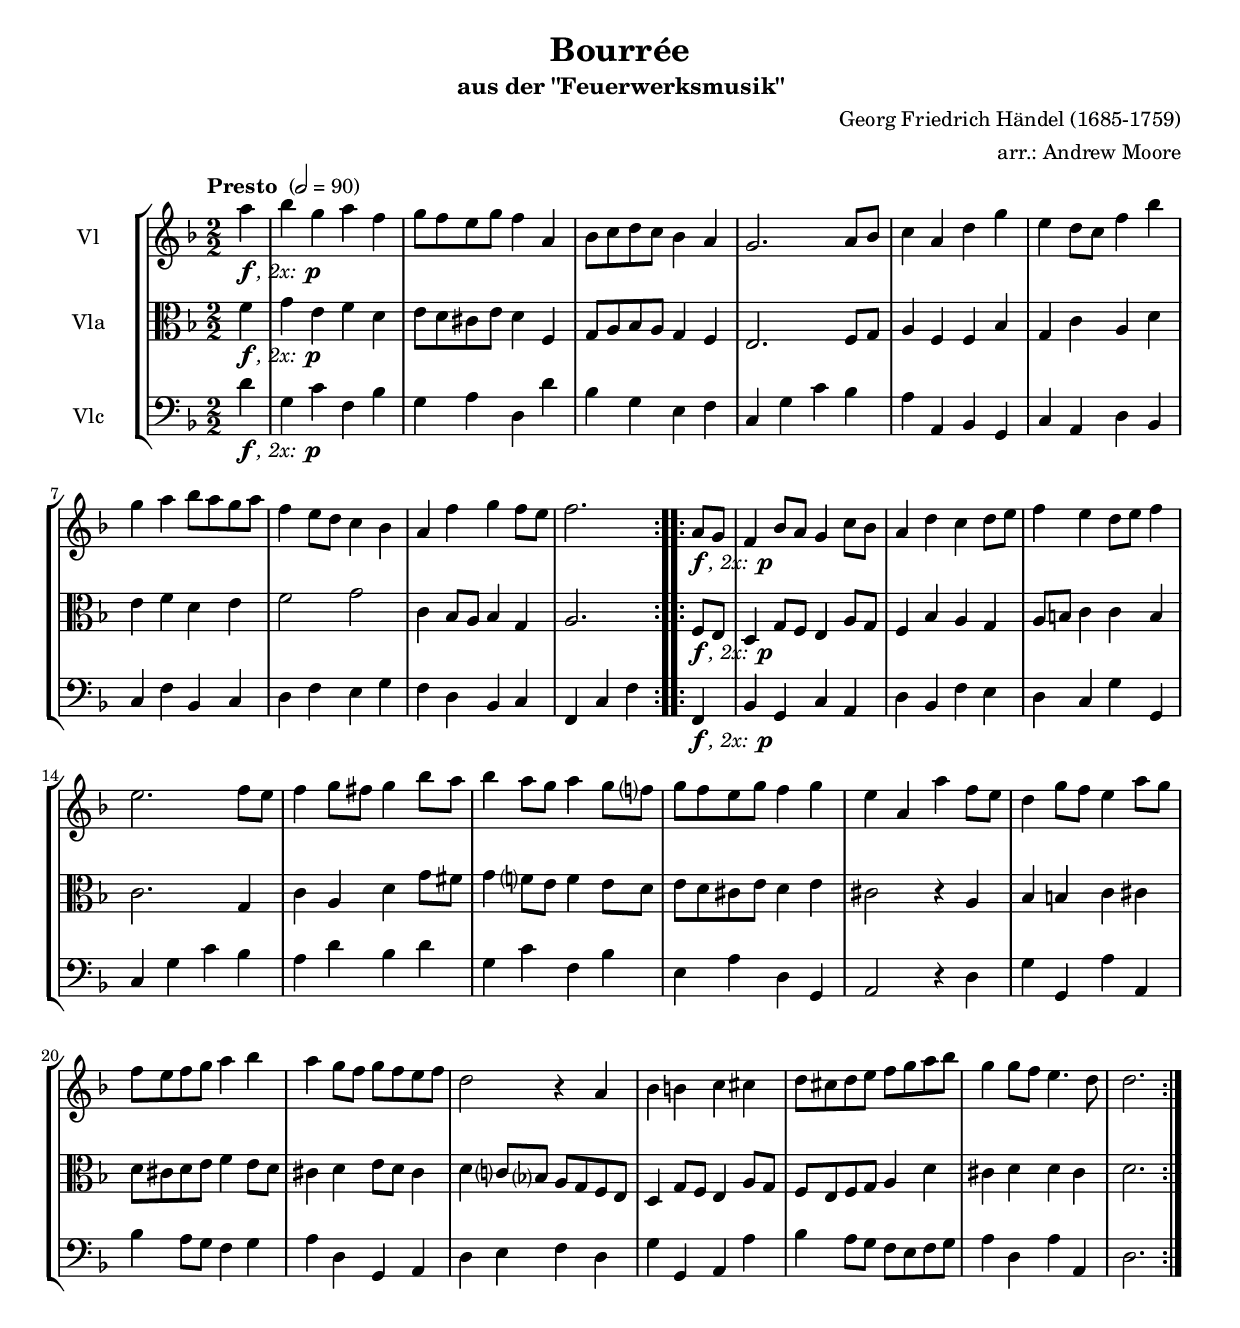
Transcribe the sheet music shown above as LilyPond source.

\version "2.14.2"
\include "deutsch.ly"

#(set-global-staff-size 18)

\header {
  title = "Bourrée"
  subtitle = "aus der \"Feuerwerksmusik\""
  composer = "Georg Friedrich Händel (1685-1759)"
  arranger = "arr.: Andrew Moore"
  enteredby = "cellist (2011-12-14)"
}

voiceconsts = {
 \key d \minor
 \time 2/2
 \numericTimeSignature
 \compressFullBarRests
 \tempo "Presto " 2=90
}

%minstr = "harpsichord"
mihi = "clarinet"
%minstr = "accordion"
milo = "bassoon"

ftop = \markup \italic { \dynamic f ", 2x: " \dynamic p }

va = \relative c''' {
  \voiceconsts
  \clef "treble"

  \repeat volta 2 {
    \partial 4 a4_\ftop
    b g a f
    g8 f e g f4 a,
    b8 c d c b4 a
    g2. a8 b

    c4 a d g
    e d8 c f4 b
    g a b8 a g a
    f4 e8 d c4 b

    a f' g f8 e
    f2.
  }

  \repeat volta 2 {
    \partial 4 a,8_\ftop g
    f4 b8 a g4 c8 b
    a4 d c d8 e

    f4 e d8 e f4
    e2. f8 e
    f4 g8 fis g4 b8 a
    b4 a8 g a4 g8 f?

    g f e g f4 g
    e a, a' f8 e
    d4 g8 f e4 a8 g
    f e f g a4 b

    a g8 f g f e f
    d2 r4 a
    b h c cis
    d8 cis d e f g a b
    g4 g8 f e4. d8
    d2.
  }
}

vb = \relative c'' {
  \voiceconsts
  \clef "alto"

  \repeat volta 2 {
    \partial 4 f4_\ftop
    g e f d
    e8 d cis e d4 f,
    g8 a b a g4 f
    e2. f8 g

    a4 f f b
    g c a d
    e f d e
    f2 g

    c,4 b8 a b4 g
    a2.
  }

  \repeat volta 2 {
    \partial 4 f8_\ftop e
    d4 g8 f e4 a8 g
    f4 b a g

    a8 h c4 c h4
    c2. g4
    c a d g8 fis
    g4 f?8 e f4 e8 d

    e d cis e d4 e
    cis2 r4 a
    b h c cis
    d8 cis d e f4 e8 d

    cis4 d e8 d cis4
    d c?8 b? a g f e
    d4 g8 f e4 a8 g
    f e f g a4 d
    cis d d cis
    d2.
  }
}

vc = \relative c' {
  \voiceconsts
  \clef "bass"

  \repeat volta 2 {
    \partial 4 d4_\ftop
    g, c f, b
    g a d, d'
    b g e f
    c g' c b

    a a, b g
    c a d b
    c f b, c
    d f e g

    f d b c
    f, c' f 
  }

  \repeat volta 2 {
    \partial 4 f,_\ftop
    b g c a
    d b f' e

    d c g' g,
    c g' c b
    a d b d
    g, c f, b

    e, a d, g,
    a2 r4 d
    g g, a' a,
    b' a8 g f4 g

    a d, g, a
    d e f d
    g g, a a'
    b a8 g f e f g
    a4 d, a' a,
    d2.
  }
}


music = \new StaffGroup <<
      \new Staff {
	\set Staff.midiInstrument = \mihi
	\set Staff.instrumentName = #"Vl"
	\transpose d d { \va }
      }

      \new Staff {
	\set Staff.midiInstrument = \mihi
	\set Staff.instrumentName = #"Vla"
	\transpose d d, { \vb }
      }

      \new Staff {
	\set Staff.midiInstrument = \milo
	\set Staff.instrumentName = #"Vlc"
	\transpose d d { \vc }
      }
>>

\book {
  \score {
    \music
    \layout {}
  }

  \score {
    \unfoldRepeats \music

    \midi {
      \context {
        \Score
      }
    }
  }
}
